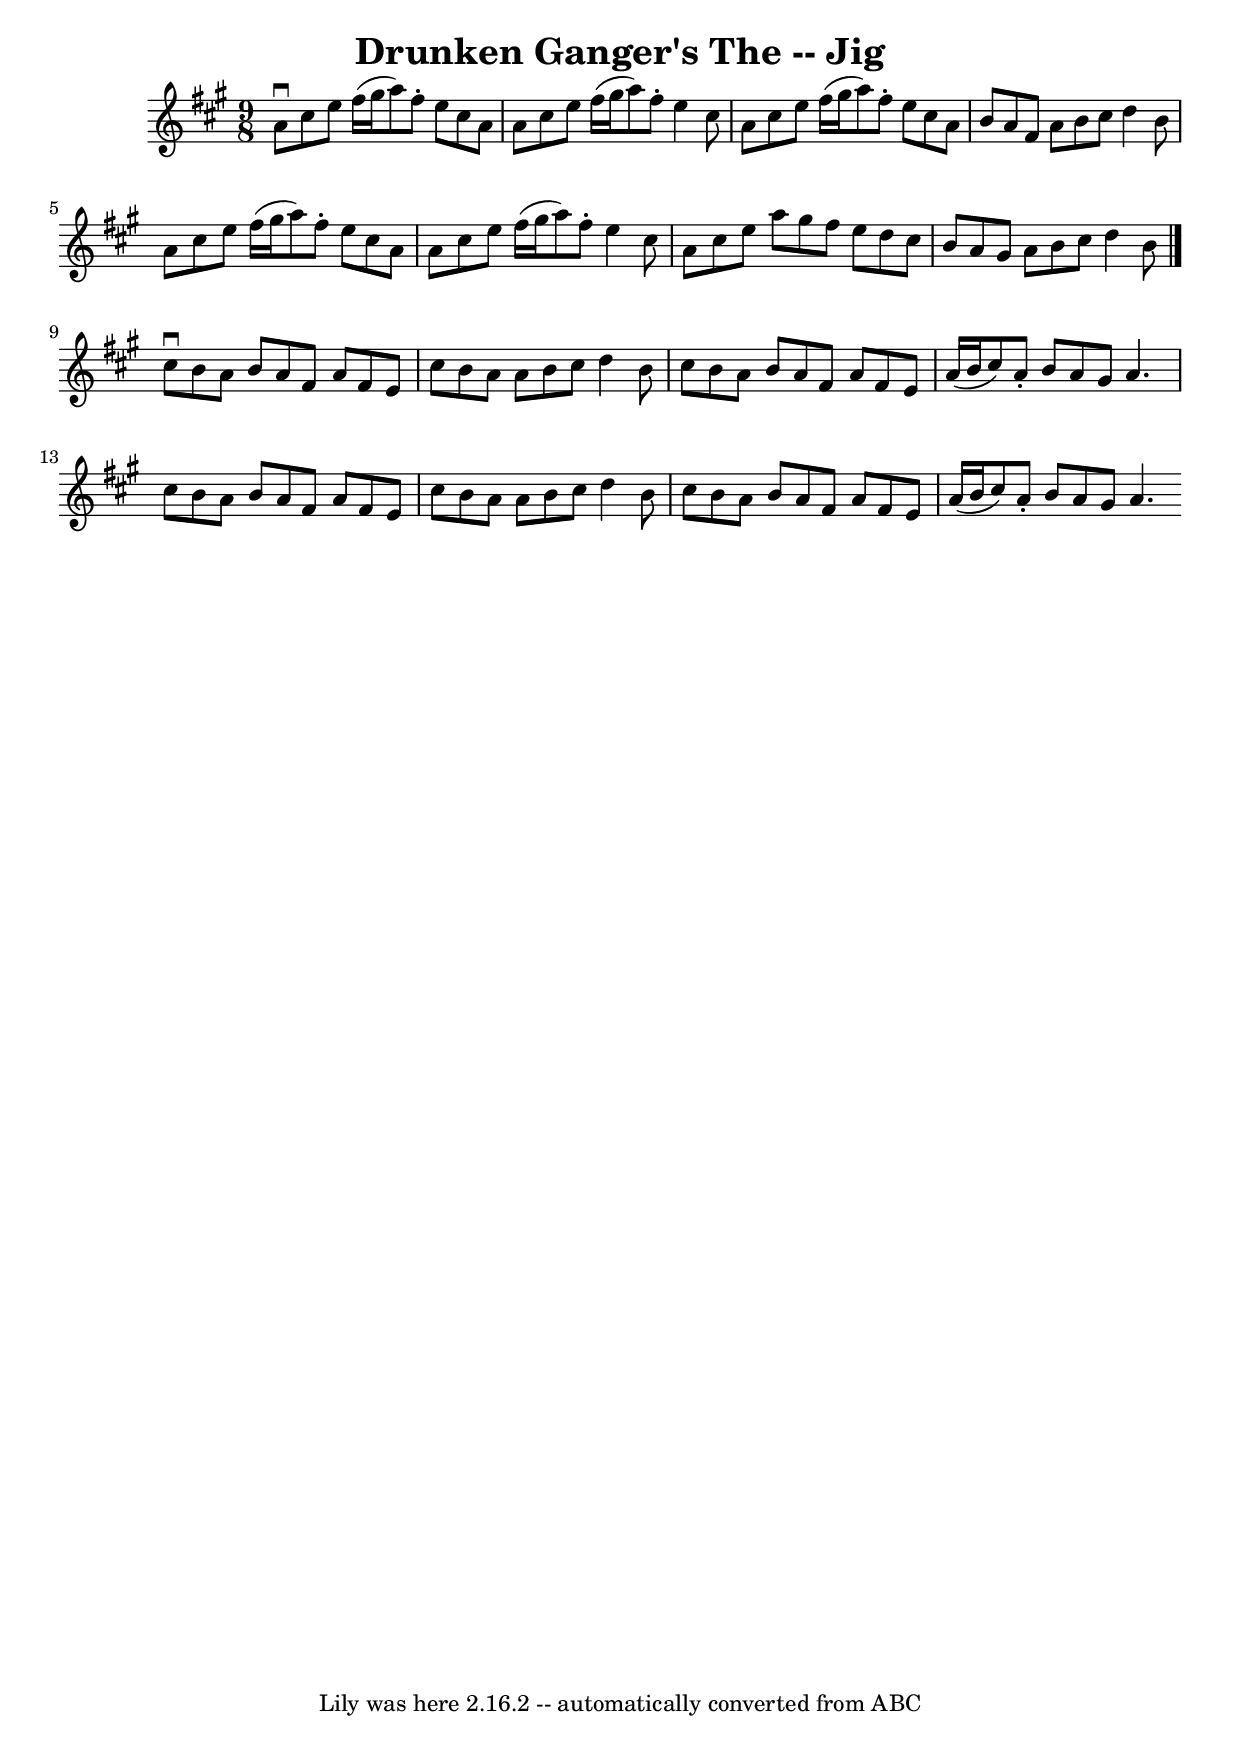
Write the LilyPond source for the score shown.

\version "2.16.2"
\include "Mammoth.ily"
\header {
  %% book = "Ryan's Mammoth Collection"
 crossRefNumber = "1"
 footnotes = ""
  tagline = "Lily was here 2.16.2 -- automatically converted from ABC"
  title = "Drunken Ganger's The -- Jig"

}
voicedefault =  {


  \time 9/8 
  \key a \major
 a'8^\downbow cs''8 e''8 fs''16 (gs''16 a''8) fs''8-. e''8 cs''8 a'8   |
 a'8 cs''8 e''8 fs''16 (gs''16 a''8) fs''8-. e''4 cs''8   |
  
 a'8 cs''8 e''8 fs''16 (gs''16 a''8) fs''8-. e''8 cs''8 a'8   |
 b'8 a'8 fs'8 a'8 b'8 cs''8 d''4 b'8   |
 a'8 cs''8 e''8 fs''16 (gs''16 a''8) fs''8-. e''8 cs''8 a'8   |
 a'8 cs''8 e''8 fs''16 (gs''16 a''8) fs''8-. e''4 cs''8  |
 a'8 cs''8 e''8 a''8 gs''8 fs''8 e''8 d''8 cs''8   |
 b'8 a'8 gs'8 a'8 b'8 cs''8 d''4 b'8  \bar "|." cs''8^\downbow b'8 a'8 b'8 a'8 fs'8 a'8 fs'8 e'8   |
 cs''8 b'8 a'8 a'8 b'8 cs''8 d''4 b'8   |
 cs''8 b'8 a'8 b'8 a'8 fs'8 a'8 fs'8 e'8   |
 a'16 ( b'16 cs''8) a'8-. b'8 a'8 gs'8 a'4.     |
 cs''8 b'8 a'8 b'8 a'8 fs'8 a'8 fs'8 e'8   |
 cs''8 b'8 a'8 a'8 b'8 cs''8 d''4 b'8   |
 cs''8 b'8 a'8 b'8 a'8 fs'8 a'8 fs'8 e'8   |
 a'16 ( b'16 cs''8) a'8-. b'8 a'8 gs'8 a'4.    \bar " |."   

}

\score{
  <<

    \context Staff="default"
    {
      \voicedefault 
      
    }

  >>
  \layout {
    
  }
  \midi {
  }

}
